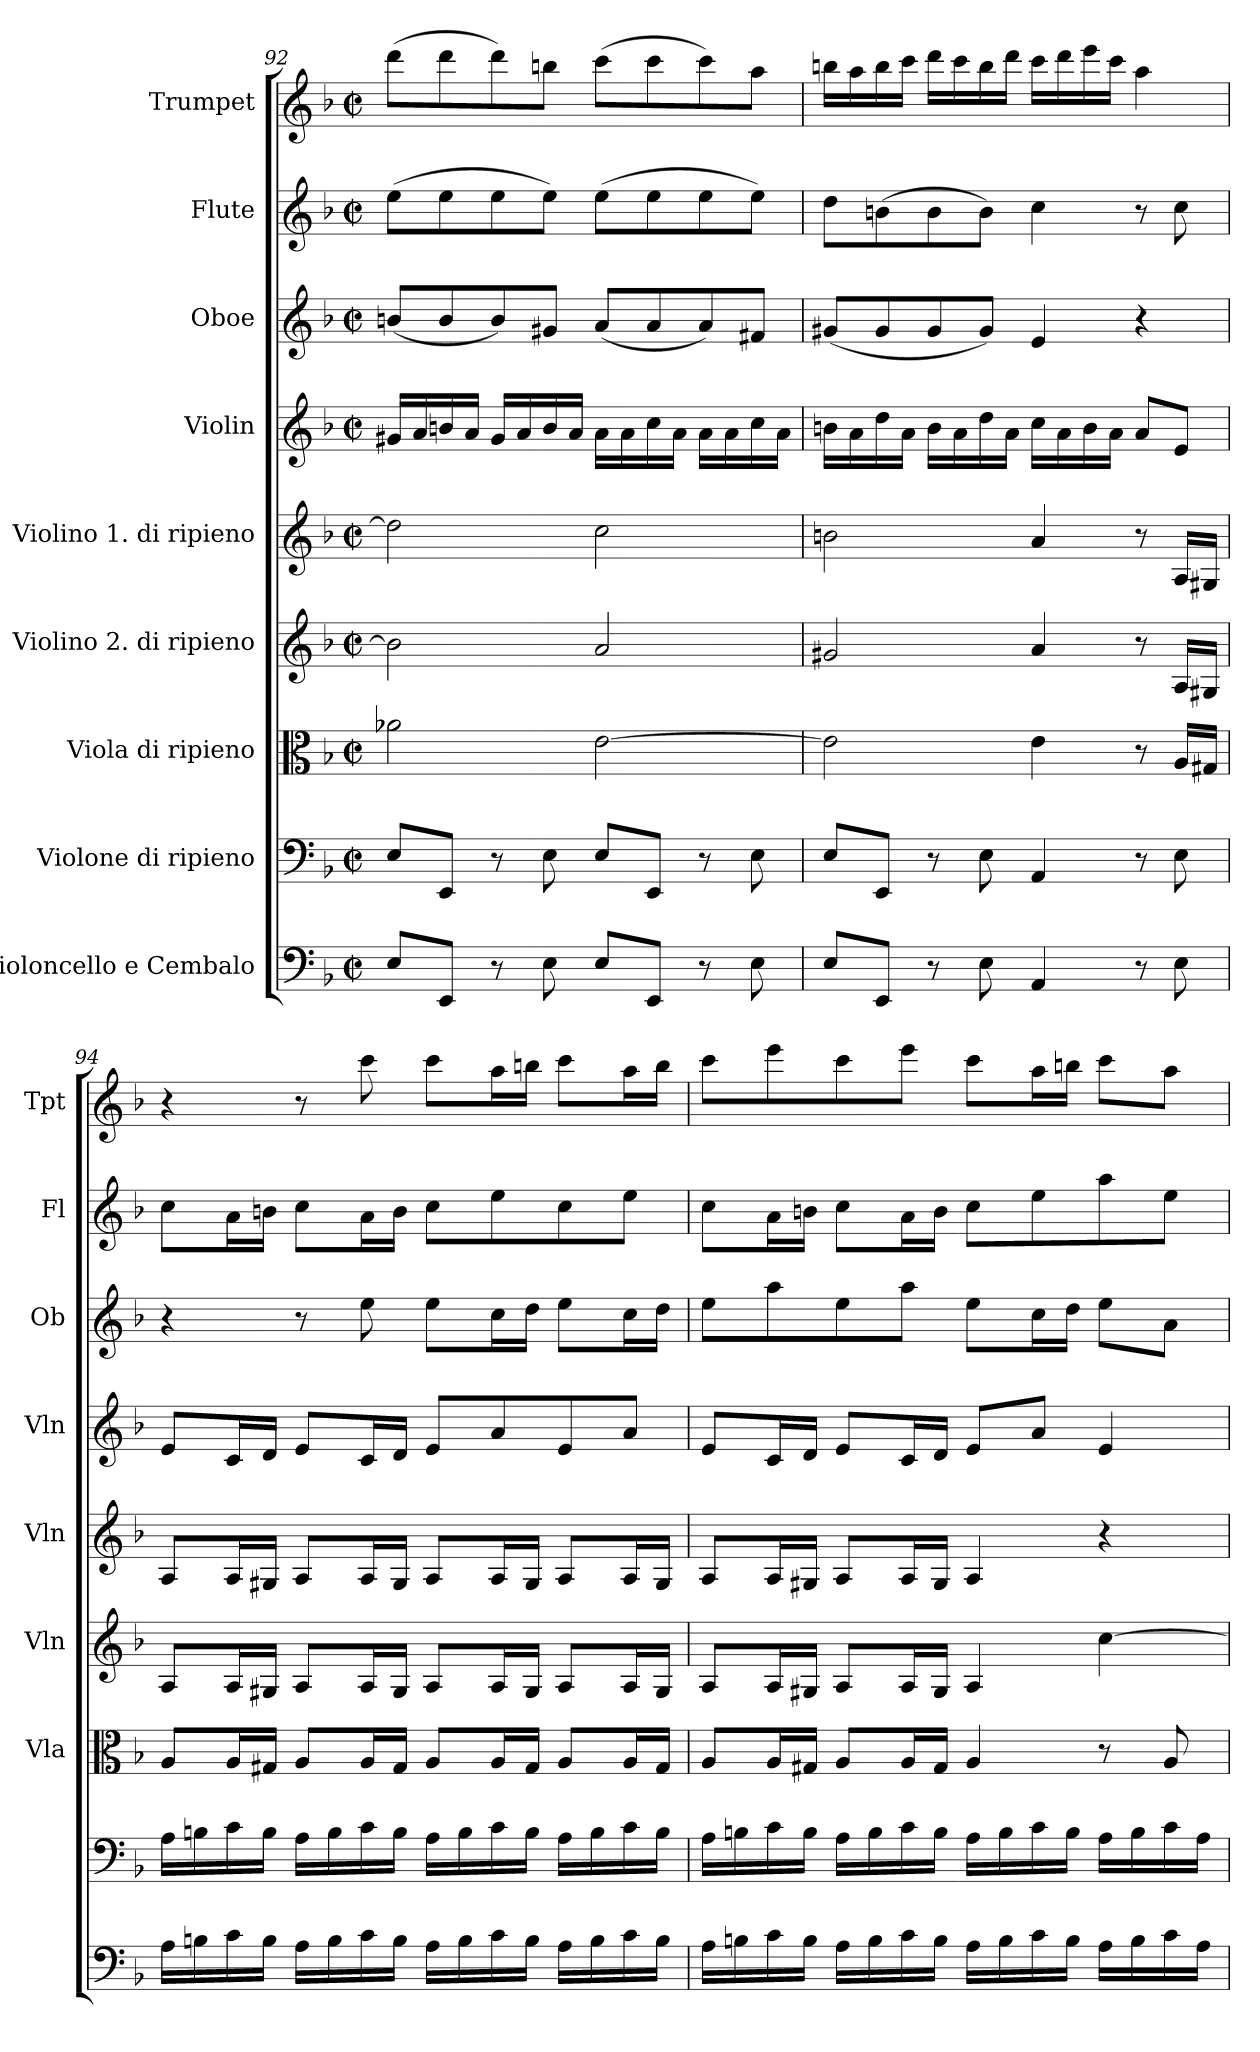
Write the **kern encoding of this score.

**kern	**kern	**kern	**kern	**kern	**kern	**kern	**kern	**kern
*part9	*part8	*part7	*part6	*part5	*part4	*part3	*part2	*part1
*staff9	*staff8	*staff7	*staff6	*staff5	*staff4	*staff3	*staff2	*staff1
*I"Violoncello e Cembalo	*I"Violone di ripieno	*I"Viola di ripieno	*I"Violino 2. di ripieno	*I"Violino 1. di ripieno	*I"Violin	*I"Oboe	*I"Flute	*I"Trumpet
*	*	*I'Vla	*I'Vln	*I'Vln	*I'Vln	*I'Ob	*I'Fl	*I'Tpt
*clefF4	*clefF4	*clefC3	*clefG2	*clefG2	*clefG2	*clefG2	*clefG2	*clefG2
*k[b-]	*k[b-]	*k[b-]	*k[b-]	*k[b-]	*k[b-]	*k[b-]	*k[b-]	*k[b-]
*F:	*F:	*F:	*F:	*F:	*F:	*F:	*F:	*F:
*M2/2	*M2/2	*M2/2	*M2/2	*M2/2	*M2/2	*M2/2	*M2/2	*M2/2
*met(c|)	*met(c|)	*met(c|)	*met(c|)	*met(c|)	*met(c|)	*met(c|)	*met(c|)	*met(c|)
=92	=92	=92	=92	=92	=92	=92	=92	=92
8EL	8EL	2a-X	2b]	2dd]	16g#XLL	(8bnL	(8eeL	(8dddL
.	.	.	.	.	16a	.	.	.
8EEJ	8EEJ	.	.	.	16bn	8b	8ee	8ddd
.	.	.	.	.	16aJJ	.	.	.
8r	8r	.	.	.	16g#LL	8b)	8ee	8ddd)
.	.	.	.	.	16a	.	.	.
8E	8E	.	.	.	16b	8g#XJ	8eeJ)	8bbnJ
.	.	.	.	.	16aJJ	.	.	.
8EL	8EL	[2e	2a	2cc	16aLL	(8aL	(8eeL	(8cccL
.	.	.	.	.	16a	.	.	.
8EEJ	8EEJ	.	.	.	16cc	8a	8ee	8ccc
.	.	.	.	.	16aJJ	.	.	.
8r	8r	.	.	.	16aLL	8a)	8ee	8ccc)
.	.	.	.	.	16a	.	.	.
8E	8E	.	.	.	16cc	8f#XJ	8eeJ)	8aaJ
.	.	.	.	.	16aJJ	.	.	.
=93	=93	=93	=93	=93	=93	=93	=93	=93
8EL	8EL	2e]	2g#X	2bn	16bnLL	(8g#XL	8ddL	16bbnLL
.	.	.	.	.	16a	.	.	16aa
8EEJ	8EEJ	.	.	.	16dd	8g#	(8bn	16bb
.	.	.	.	.	16aJJ	.	.	16cccJJ
8r	8r	.	.	.	16bLL	8g#	8b	16dddLL
.	.	.	.	.	16a	.	.	16ccc
8E	8E	.	.	.	16dd	8g#J)	8bJ)	16bb
.	.	.	.	.	16aJJ	.	.	16dddJJ
4AA	4AA	4e	4a	4a	16ccLL	4e	4cc	16cccLL
.	.	.	.	.	16a	.	.	16ddd
.	.	.	.	.	16b	.	.	16eee
.	.	.	.	.	16aJJ	.	.	16cccJJ
8r	8r	8r	8r	8r	8aL	4r	8r	4aa
8E	8E	16ALL	16ALL	16ALL	8eJ	.	8cc	.
.	.	16G#XJJ	16G#XJJ	16G#XJJ	.	.	.	.
=94	=94	=94	=94	=94	=94	=94	=94	=94
16ALL	16ALL	8AL	8AL	8AL	8eL	4r	8ccL	4r
16Bn	16Bn	.	.	.	.	.	.	.
16c	16c	16AL	16AL	16AL	16cL	.	16aL	.
16BJJ	16BJJ	16G#XJJ	16G#XJJ	16G#XJJ	16dJJ	.	16bnJJ	.
16ALL	16ALL	8AL	8AL	8AL	8eL	8r	8ccL	8r
16B	16B	.	.	.	.	.	.	.
16c	16c	16AL	16AL	16AL	16cL	8ee	16aL	8ccc
16BJJ	16BJJ	16G#JJ	16G#JJ	16G#JJ	16dJJ	.	16bJJ	.
16ALL	16ALL	8AL	8AL	8AL	8eL	8eeL	8ccL	8cccL
16B	16B	.	.	.	.	.	.	.
16c	16c	16AL	16AL	16AL	8a	16ccL	8ee	16aaL
16BJJ	16BJJ	16G#JJ	16G#JJ	16G#JJ	.	16ddJJ	.	16bbnJJ
16ALL	16ALL	8AL	8AL	8AL	8e	8eeL	8cc	8cccL
16B	16B	.	.	.	.	.	.	.
16c	16c	16AL	16AL	16AL	8aJ	16ccL	8eeJ	16aaL
16BJJ	16BJJ	16G#JJ	16G#JJ	16G#JJ	.	16ddJJ	.	16bbJJ
=95	=95	=95	=95	=95	=95	=95	=95	=95
16ALL	16ALL	8AL	8AL	8AL	8eL	8eeL	8ccL	8cccL
16Bn	16Bn	.	.	.	.	.	.	.
16c	16c	16AL	16AL	16AL	16cL	8aa	16aL	8eee
16BJJ	16BJJ	16G#XJJ	16G#XJJ	16G#XJJ	16dJJ	.	16bnJJ	.
16ALL	16ALL	8AL	8AL	8AL	8eL	8ee	8ccL	8ccc
16B	16B	.	.	.	.	.	.	.
16c	16c	16AL	16AL	16AL	16cL	8aaJ	16aL	8eeeJ
16BJJ	16BJJ	16G#JJ	16G#JJ	16G#JJ	16dJJ	.	16bJJ	.
16ALL	16ALL	4A	4A	4A	8eL	8eeL	8ccL	8cccL
16B	16B	.	.	.	.	.	.	.
16c	16c	.	.	.	8aJ	16ccL	8ee	16aaL
16BJJ	16BJJ	.	.	.	.	16ddJJ	.	16bbnJJ
16ALL	16ALL	8r	[4cc	4r	4e	8eeL	8aa	8cccL
16B	16B	.	.	.	.	.	.	.
16c	16c	8A	.	.	.	8aJ	8eeJ	8aaJ
16AJJ	16AJJ	.	.	.	.	.	.	.
=	=	=	=	=	=	=	=	=
*-	*-	*-	*-	*-	*-	*-	*-	*-
